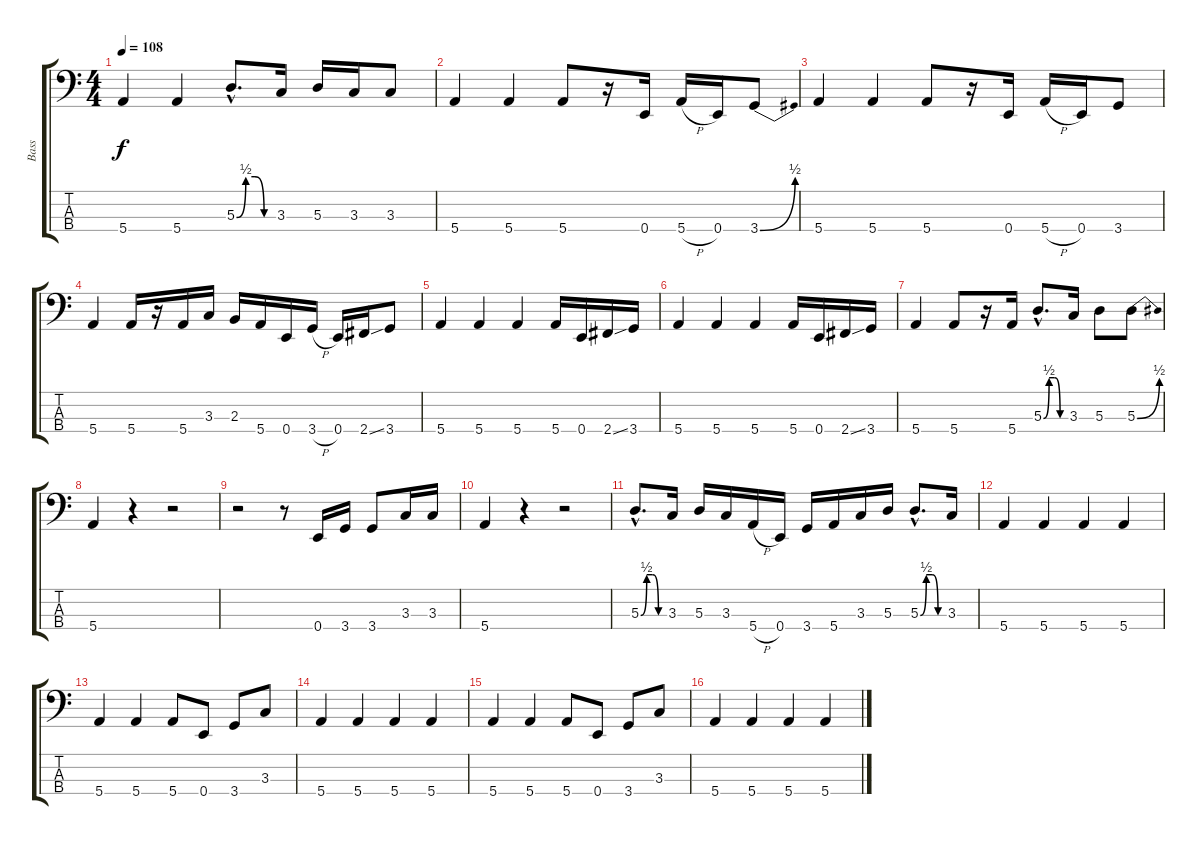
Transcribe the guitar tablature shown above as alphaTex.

\track ("Bass" "Bass") {instrument fretlessbass}
\staff {score tabs}
\tuning (G2 D2 A1 E1) {hide}
\ts (4 4)
\tempo 108
\clef f4
\ks c
5.4.4{dy f} 5.4.4 5.3{be (custom 0 0 15 2 30 2 45 0 60 0) hac}.8{d} 3.3.16 5.3.16 3.3.16 3.3.8 |
5.4.4 5.4.4 5.4.8 r.16 0.4.16 5.4{h}.16 0.4.16 3.4{be (bend 0 0 60 2)}.8 |
5.4.4 5.4.4 5.4.8 r.16 0.4.16 5.4{h}.16 0.4.16 3.4.8 |
5.4.4 5.4.16 r.16 5.4.16 3.3.16 2.3.16 5.4.16 0.4.16 3.4{h}.16 0.4.16 2.4{ss}.16 3.4.8 |
5.4.4 5.4.4 5.4.4 5.4.16 0.4.16 2.4{ss}.16 3.4.16 |
5.4.4 5.4.4 5.4.4 5.4.16 0.4.16 2.4{ss}.16 3.4.16 |
5.4.4 5.4.8 r.16 5.4.16 5.3{be (custom 0 0 15 2 30 2 45 0 60 0) hac}.8{d} 3.3.16 5.3.8 5.3{be (bend 0 0 60 2)}.8 |
5.4.4 r.4 r.2 |
r.2 r.8 0.4.16 3.4.16 3.4.8 3.3.16 3.3.16 |
5.4.4 r.4 r.2 |
5.3{be (custom 0 0 15 2 30 2 45 0 60 0) hac}.8{d} 3.3.16 5.3.16 3.3.16 5.4{h}.16 0.4.16 3.4.16 5.4.16 3.3.16 5.3.16 5.3{be (custom 0 0 15 2 30 2 45 0 60 0) hac}.8{d} 3.3.16 |
5.4.4 5.4.4 5.4.4 5.4.4 |
5.4.4 5.4.4 5.4.8 0.4.8 3.4.8 3.3.8 |
5.4.4 5.4.4 5.4.4 5.4.4 |
5.4.4 5.4.4 5.4.8 0.4.8 3.4.8 3.3.8 |
5.4.4 5.4.4 5.4.4 5.4.4
